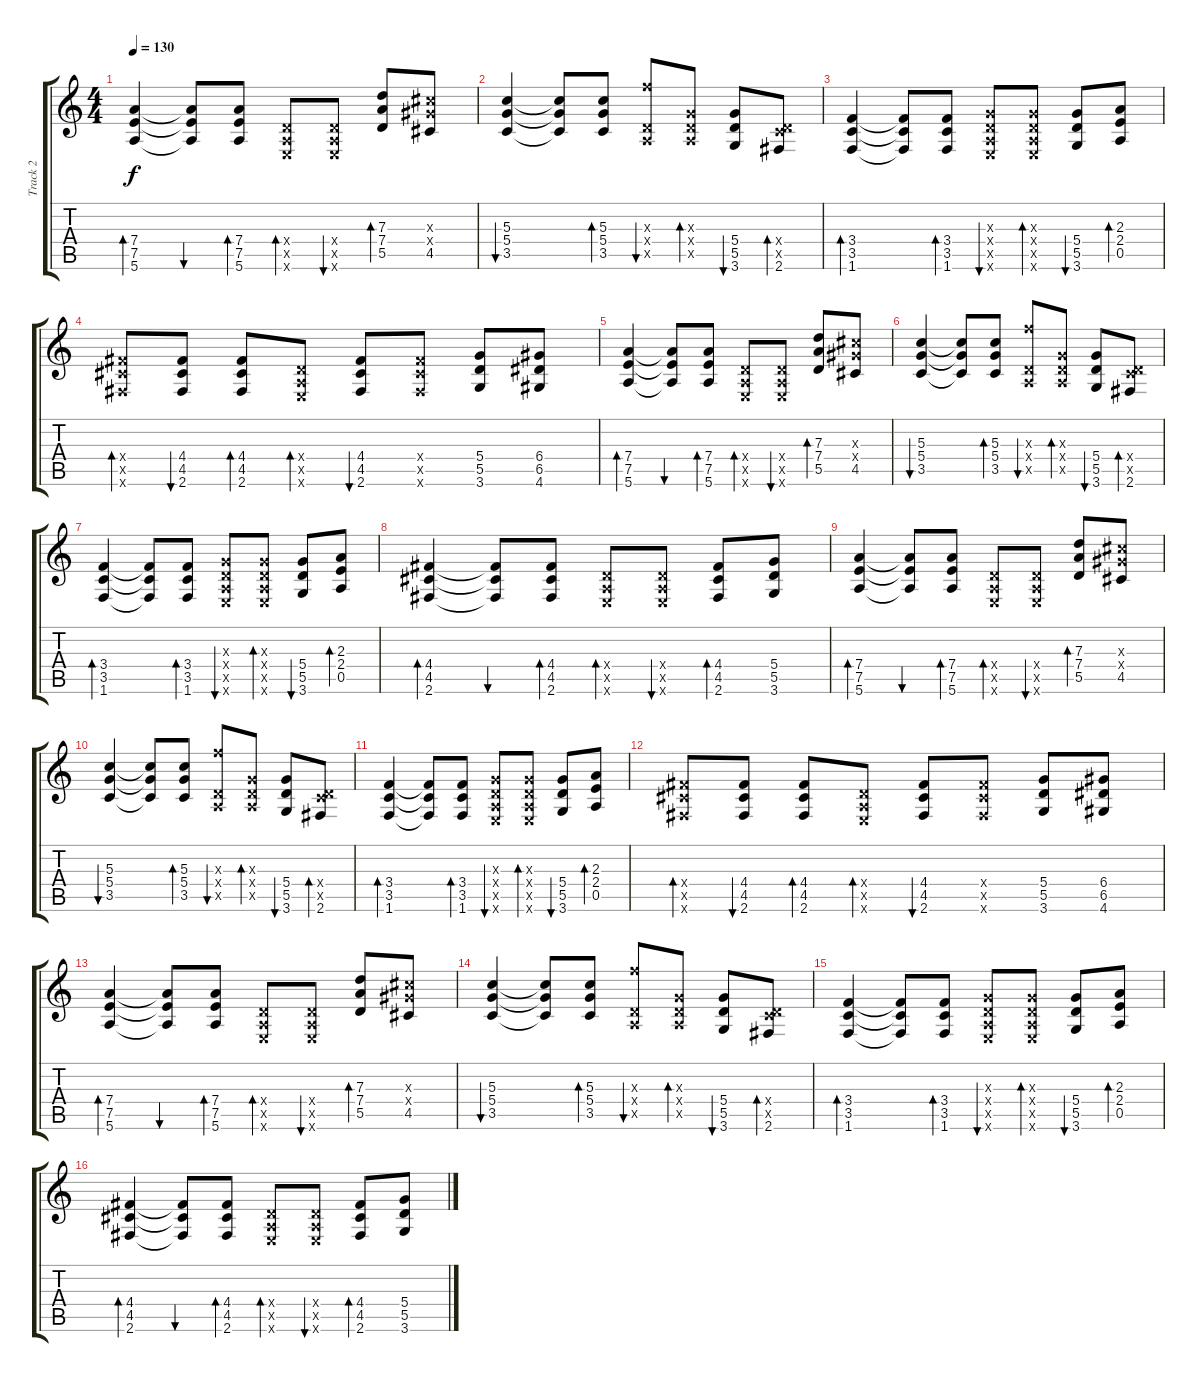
\track ("Track 2" "Track 2") {instrument acousticguitarnylon}
\staff {score tabs}
\tuning (E4 B3 G3 D3 A2 E2) {hide}
\ts (4 4)
\tempo 130
\clef g2
\ks c
(7.4 7.5 5.6).4{bd 60 dy f instrument overdrivenguitar} (7.4{t} 7.5{t} 5.6{t}).8{bu 60} (7.4 7.5 5.6).8{bd 60} (0.4{x} 0.5{x} 0.6{x}).8{bd 60} (0.4{x} 0.5{x} 0.6{x}).8{bu 60} (7.3 7.4 5.5).8{bd 60} (6.3{x} 6.4{x} 4.5).8 |
(5.3 5.4 3.5).4{bu 60} (5.3{t} 5.4{t} 3.5{t}).8 (5.3 5.4 3.5).8{bd 60} (10.3{x} 0.4{x} 0.5{x}).8{bu 60} (0.3{x} 0.4{x} 0.5{x}).8{bd 60} (5.4 5.5 3.6).8{bu 60} (0.4{x} 3.5{x} 2.6).8{bd 60} |
(3.4 3.5 1.6).4{bd 60} (3.4{t} 3.5{t} 1.6{t}).8 (3.4 3.5 1.6).8{bd 60} (0.3{x} 0.4{x} 0.5{x} 0.6{x}).8{bu 60} (0.3{x} 0.4{x} 0.5{x} 0.6{x}).8{bd 60} (5.4 5.5 3.6).8{bu 60} (2.3 2.4 0.5).8{bd 60} |
(4.4{x} 4.5{x} 2.6{x}).8{bd 60 instrument overdrivenguitar} (4.4 4.5 2.6).8{bu 60} (4.4 4.5 2.6).8{bd 60} (0.4{x} 0.5{x} 0.6{x}).8{bd 60} (4.4 4.5 2.6).8{bu 60} (4.4{x} 4.5{x} 2.6{x}).8 (5.4 5.5 3.6).8 (6.4 6.5 4.6).8 |
(7.4 7.5 5.6).4{bd 60 instrument overdrivenguitar} (7.4{t} 7.5{t} 5.6{t}).8{bu 60} (7.4 7.5 5.6).8{bd 60} (0.4{x} 0.5{x} 0.6{x}).8{bd 60} (0.4{x} 0.5{x} 0.6{x}).8{bu 60} (7.3 7.4 5.5).8{bd 60} (6.3{x} 6.4{x} 4.5).8 |
(5.3 5.4 3.5).4{bu 60} (5.3{t} 5.4{t} 3.5{t}).8 (5.3 5.4 3.5).8{bd 60} (10.3{x} 0.4{x} 0.5{x}).8{bu 60} (0.3{x} 0.4{x} 0.5{x}).8{bd 60} (5.4 5.5 3.6).8{bu 60} (0.4{x} 3.5{x} 2.6).8{bd 60} |
(3.4 3.5 1.6).4{bd 60} (3.4{t} 3.5{t} 1.6{t}).8 (3.4 3.5 1.6).8{bd 60} (0.3{x} 0.4{x} 0.5{x} 0.6{x}).8{bu 60} (0.3{x} 0.4{x} 0.5{x} 0.6{x}).8{bd 60} (5.4 5.5 3.6).8{bu 60} (2.3 2.4 0.5).8{bd 60} |
(4.4 4.5 2.6).4{bd 60 instrument overdrivenguitar} (4.4{t} 4.5{t} 2.6{t}).8{bu 60} (4.4 4.5 2.6).8{bd 60} (0.4{x} 0.5{x} 0.6{x}).8{bd 60} (0.4{x} 0.5{x} 0.6{x}).8{bu 60} (4.4 4.5 2.6).8{bd 60} (5.4 5.5 3.6).8 |
(7.4 7.5 5.6).4{bd 60 instrument overdrivenguitar} (7.4{t} 7.5{t} 5.6{t}).8{bu 60} (7.4 7.5 5.6).8{bd 60} (0.4{x} 0.5{x} 0.6{x}).8{bd 60} (0.4{x} 0.5{x} 0.6{x}).8{bu 60} (7.3 7.4 5.5).8{bd 60} (6.3{x} 6.4{x} 4.5).8 |
(5.3 5.4 3.5).4{bu 60} (5.3{t} 5.4{t} 3.5{t}).8 (5.3 5.4 3.5).8{bd 60} (10.3{x} 0.4{x} 0.5{x}).8{bu 60} (0.3{x} 0.4{x} 0.5{x}).8{bd 60} (5.4 5.5 3.6).8{bu 60} (0.4{x} 3.5{x} 2.6).8{bd 60} |
(3.4 3.5 1.6).4{bd 60} (3.4{t} 3.5{t} 1.6{t}).8 (3.4 3.5 1.6).8{bd 60} (0.3{x} 0.4{x} 0.5{x} 0.6{x}).8{bu 60} (0.3{x} 0.4{x} 0.5{x} 0.6{x}).8{bd 60} (5.4 5.5 3.6).8{bu 60} (2.3 2.4 0.5).8{bd 60} |
(4.4{x} 4.5{x} 2.6{x}).8{bd 60 instrument overdrivenguitar} (4.4 4.5 2.6).8{bu 60} (4.4 4.5 2.6).8{bd 60} (0.4{x} 0.5{x} 0.6{x}).8{bd 60} (4.4 4.5 2.6).8{bu 60} (4.4{x} 4.5{x} 2.6{x}).8 (5.4 5.5 3.6).8 (6.4 6.5 4.6).8 |
(7.4 7.5 5.6).4{bd 60 instrument overdrivenguitar} (7.4{t} 7.5{t} 5.6{t}).8{bu 60} (7.4 7.5 5.6).8{bd 60} (0.4{x} 0.5{x} 0.6{x}).8{bd 60} (0.4{x} 0.5{x} 0.6{x}).8{bu 60} (7.3 7.4 5.5).8{bd 60} (6.3{x} 6.4{x} 4.5).8 |
(5.3 5.4 3.5).4{bu 60} (5.3{t} 5.4{t} 3.5{t}).8 (5.3 5.4 3.5).8{bd 60} (10.3{x} 0.4{x} 0.5{x}).8{bu 60} (0.3{x} 0.4{x} 0.5{x}).8{bd 60} (5.4 5.5 3.6).8{bu 60} (0.4{x} 3.5{x} 2.6).8{bd 60} |
(3.4 3.5 1.6).4{bd 60} (3.4{t} 3.5{t} 1.6{t}).8 (3.4 3.5 1.6).8{bd 60} (0.3{x} 0.4{x} 0.5{x} 0.6{x}).8{bu 60} (0.3{x} 0.4{x} 0.5{x} 0.6{x}).8{bd 60} (5.4 5.5 3.6).8{bu 60} (2.3 2.4 0.5).8{bd 60} |
(4.4 4.5 2.6).4{bd 60 instrument overdrivenguitar} (4.4{t} 4.5{t} 2.6{t}).8{bu 60} (4.4 4.5 2.6).8{bd 60} (0.4{x} 0.5{x} 0.6{x}).8{bd 60} (0.4{x} 0.5{x} 0.6{x}).8{bu 60} (4.4 4.5 2.6).8{bd 60} (5.4 5.5 3.6).8
